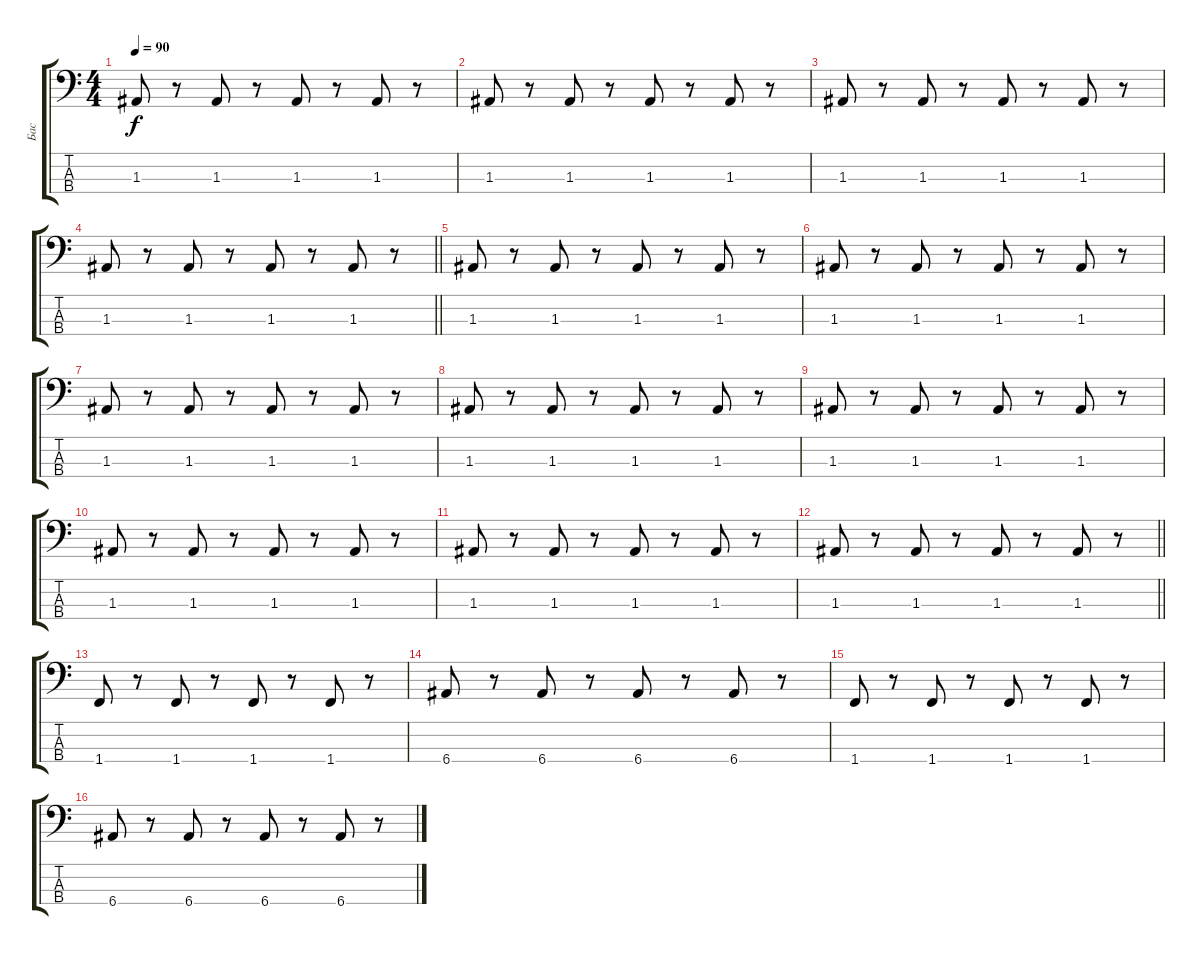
\track ("Бас" "Бас") {instrument electricbassfinger}
\staff {score tabs}
\tuning (G2 D2 A1 E1) {hide}
\ts (4 4)
\tempo 90
\clef f4
\ks c
1.3.8{dy f} r.8 1.3.8 r.8 1.3.8 r.8 1.3.8 r.8 |
1.3.8 r.8 1.3.8 r.8 1.3.8 r.8 1.3.8 r.8 |
1.3.8 r.8 1.3.8 r.8 1.3.8 r.8 1.3.8 r.8 |
\barLineRight lightlight
1.3.8 r.8 1.3.8 r.8 1.3.8 r.8 1.3.8 r.8 |
1.3.8 r.8 1.3.8 r.8 1.3.8 r.8 1.3.8 r.8 |
1.3.8 r.8 1.3.8 r.8 1.3.8 r.8 1.3.8 r.8 |
1.3.8 r.8 1.3.8 r.8 1.3.8 r.8 1.3.8 r.8 |
1.3.8 r.8 1.3.8 r.8 1.3.8 r.8 1.3.8 r.8 |
1.3.8 r.8 1.3.8 r.8 1.3.8 r.8 1.3.8 r.8 |
1.3.8 r.8 1.3.8 r.8 1.3.8 r.8 1.3.8 r.8 |
1.3.8 r.8 1.3.8 r.8 1.3.8 r.8 1.3.8 r.8 |
\barLineRight lightlight
1.3.8 r.8 1.3.8 r.8 1.3.8 r.8 1.3.8 r.8 |
1.4.8 r.8 1.4.8 r.8 1.4.8 r.8 1.4.8 r.8 |
6.4.8 r.8 6.4.8 r.8 6.4.8 r.8 6.4.8 r.8 |
1.4.8 r.8 1.4.8 r.8 1.4.8 r.8 1.4.8 r.8 |
6.4.8 r.8 6.4.8 r.8 6.4.8 r.8 6.4.8 r.8
